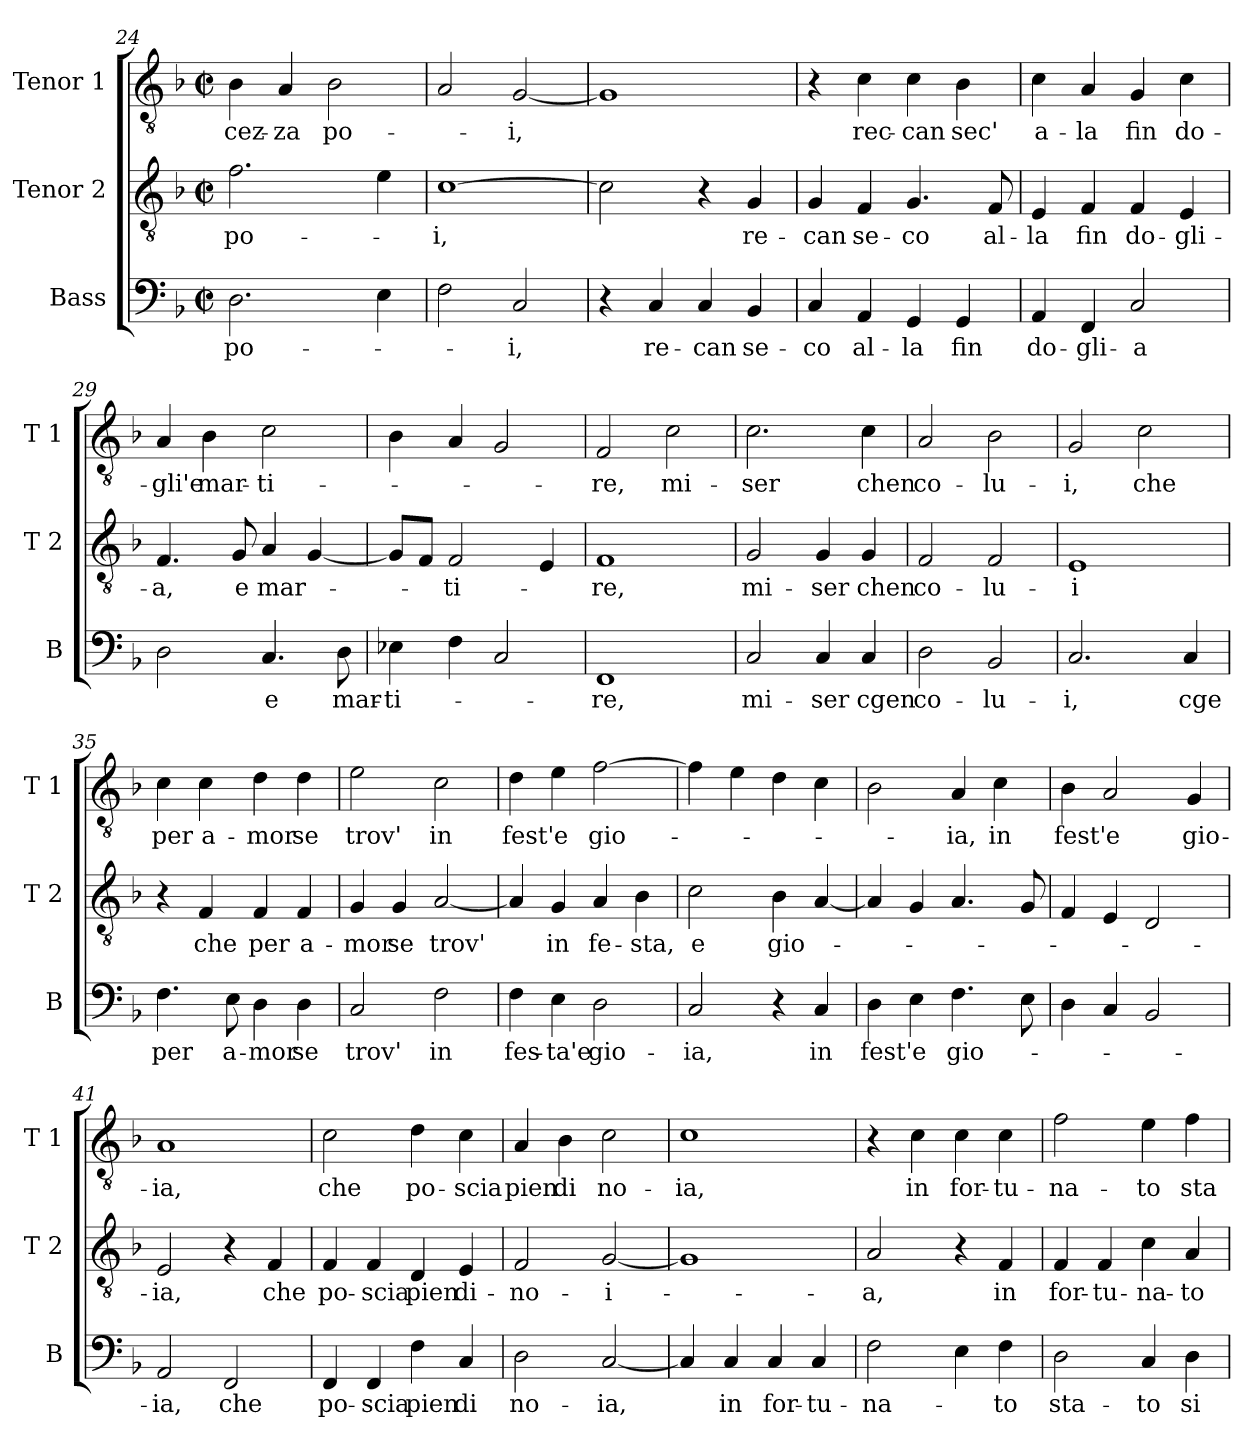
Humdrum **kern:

**kern	**text	**kern	**text	**kern	**text
*part3	*part3	*part2	*part2	*part1	*part1
*staff3	*staff3	*staff2	*staff2	*staff1	*staff1
*I"Bass	*	*I"Tenor 2	*	*I"Tenor 1	*
*I'B	*	*I'T 2	*	*I'T 1	*
!!LO:LB:g=z
*clefF4	*	*clefGv2	*	*clefGv2	*
*k[b-]	*	*k[b-]	*	*k[b-]	*
*F:	*	*F:	*	*F:	*
*M2/2	*	*M2/2	*	*M2/2	*
*met(c|)	*	*met(c|)	*	*met(c|)	*
=24	=24	=24	=24	=24	=24
!	!LO:LY:b	!	!LO:LY:b	!	!LO:LY:b
2.D\	po-	2.f\	po-	4B-\	-cez-
!	!	!	!	!	!LO:LY:b
.	.	.	.	4A/	-za
!	!	!	!	!	!LO:LY:b
.	.	.	.	2B-\	po-
4E\	.	4e\	.	.	.
=25	=25	=25	=25	=25	=25
!	!	!	!LO:LY:b	!	!
2F\	.	[1c	-i,	2A/	.
!	!LO:LY:b	!	!	!	!LO:LY:b
2C/	-i,	.	.	[2G/	-i,
=26	=26	=26	=26	=26	=26
4r	.	2c\]	.	1G]	.
!	!LO:LY:b	!	!	!	!
4C/	re-	.	.	.	.
!	!LO:LY:b	!	!	!	!
4C/	-can	4r	.	.	.
!	!LO:LY:b	!	!LO:LY:b	!	!
4BB-/	se-	4G/	re-	.	.
=27	=27	=27	=27	=27	=27
!	!LO:LY:b	!	!LO:LY:b	!	!
4C/	-co	4G/	-can	4r	.
!	!LO:LY:b	!	!LO:LY:b	!	!LO:LY:b
4AA/	al-	4F/	se-	4c\	rec-
!	!LO:LY:b	!	!LO:LY:b	!	!LO:LY:b
4GG/	-la	4.G/	-co	4c\	-can
!	!LO:LY:b	!	!	!	!LO:LY:b
4GG/	fin	.	.	4B-\	sec'
!	!	!	!LO:LY:b	!	!
.	.	8F/	al-	.	.
=28	=28	=28	=28	=28	=28
!	!LO:LY:b	!	!LO:LY:b	!	!LO:LY:b
4AA/	do-	4E/	-la	4c\	a-
!	!LO:LY:b	!	!LO:LY:b	!	!LO:LY:b
4FF/	-gli-	4F/	fin	4A/	-la
!	!LO:LY:b	!	!LO:LY:b	!	!LO:LY:b
2C/	-a	4F/	do-	4G/	fin
!	!	!	!LO:LY:b	!	!LO:LY:b
.	.	4E/	-gli-	4c\	do-
=29	=29	=29	=29	=29	=29
!	!	!	!LO:LY:b	!	!LO:LY:b
2D\	.	4.F/	-a,	4A/	-gli'e
!	!	!	!	!	!LO:LY:b
.	.	.	.	4B-\	mar-
!	!	!	!LO:LY:b	!	!
.	.	8G/	e	.	.
!	!LO:LY:b	!	!LO:LY:b	!	!LO:LY:b
4.C/	e	4A/	mar-	2c\	-ti-
.	.	[4G/	.	.	.
!	!LO:LY:b	!	!	!	!
8D\	mar-	.	.	.	.
!!LO:LB:g=z
=30	=30	=30	=30	=30	=30
!	!LO:LY:b	!	!	!	!
4E-X\	-ti-	8G/L]	.	4B-\	.
.	.	8F/J	.	.	.
!	!	!	!LO:LY:b	!	!
4F\	.	2F/	-ti-	4A/	.
2C/	.	.	.	2G/	.
.	.	4E/	.	.	.
=31	=31	=31	=31	=31	=31
!	!LO:LY:b	!	!LO:LY:b	!	!LO:LY:b
1FF	-re,	1F	-re,	2F/	-re,
!	!	!	!	!	!LO:LY:b
.	.	.	.	2c\	mi-
=32	=32	=32	=32	=32	=32
!	!LO:LY:b	!	!LO:LY:b	!	!LO:LY:b
2C/	mi-	2G/	mi-	2.c\	-ser
!	!LO:LY:b	!	!LO:LY:b	!	!
4C/	-ser	4G/	-ser	.	.
!	!LO:LY:b	!	!LO:LY:b	!	!LO:LY:b
4C/	cgen	4G/	chen	4c\	chen
=33	=33	=33	=33	=33	=33
!	!LO:LY:b	!	!LO:LY:b	!	!LO:LY:b
2D\	co-	2F/	co-	2A/	co-
!	!LO:LY:b	!	!LO:LY:b	!	!LO:LY:b
2BB-/	-lu-	2F/	-lu-	2B-\	-lu-
=34	=34	=34	=34	=34	=34
!	!LO:LY:b	!	!LO:LY:b	!	!LO:LY:b
2.C/	-i,	1E	-i	2G/	-i,
!	!	!	!	!	!LO:LY:b
.	.	.	.	2c\	che
!	!LO:LY:b	!	!	!	!
4C/	cge	.	.	.	.
=35	=35	=35	=35	=35	=35
!	!LO:LY:b	!	!	!	!LO:LY:b
4.F\	per	4r	.	4c\	per
!	!	!	!LO:LY:b	!	!LO:LY:b
.	.	4F/	che	4c\	a-
!	!LO:LY:b	!	!	!	!
8E\	a-	.	.	.	.
!	!LO:LY:b	!	!LO:LY:b	!	!LO:LY:b
4D\	-mor	4F/	per	4d\	-mor
!	!LO:LY:b	!	!LO:LY:b	!	!LO:LY:b
4D\	se	4F/	a-	4d\	se
=36	=36	=36	=36	=36	=36
!	!LO:LY:b	!	!LO:LY:b	!	!LO:LY:b
2C/	trov'	4G/	-mor	2e\	trov'
!	!	!	!LO:LY:b	!	!
.	.	4G/	se	.	.
!	!LO:LY:b	!	!LO:LY:b	!	!LO:LY:b
2F\	in	[2A/	trov'	2c\	in
!!LO:LB:g=z
=37	=37	=37	=37	=37	=37
!	!LO:LY:b	!	!	!	!LO:LY:b
4F\	fes-	4A/]	.	4d\	fest'
!	!LO:LY:b	!	!LO:LY:b	!	!LO:LY:b
4E\	-ta'e	4G/	in	4e\	e
!	!LO:LY:b	!	!LO:LY:b	!	!LO:LY:b
2D\	gio-	4A/	fe-	[2f\	gio-
!	!	!	!LO:LY:b	!	!
.	.	4B-\	-sta,	.	.
=38	=38	=38	=38	=38	=38
!	!LO:LY:b	!	!LO:LY:b	!	!
2C/	-ia,	2c\	e	4f\]	.
.	.	.	.	4e\	.
!	!	!	!LO:LY:b	!	!
4r	.	4B-\	gio-	4d\	.
!	!LO:LY:b	!	!	!	!
4C/	in	[4A/	.	4c\	.
=39	=39	=39	=39	=39	=39
!	!LO:LY:b	!	!	!	!
4D\	fest'	4A/]	.	2B-\	.
!	!LO:LY:b	!	!	!	!
4E\	e	4G/	.	.	.
!	!LO:LY:b	!	!	!	!LO:LY:b
4.F\	gio-	4.A/	.	4A/	-ia,
!	!	!	!	!	!LO:LY:b
.	.	.	.	4c\	in
8E\	.	8G/	.	.	.
=40	=40	=40	=40	=40	=40
!	!	!	!	!	!LO:LY:b
4D\	.	4F/	.	4B-\	fest'
!	!	!	!	!	!LO:LY:b
4C/	.	4E/	.	2A/	e
2BB-/	.	2D/	.	.	.
!	!	!	!	!	!LO:LY:b
.	.	.	.	4G/	gio-
=41	=41	=41	=41	=41	=41
!	!LO:LY:b	!	!LO:LY:b	!	!LO:LY:b
2AA/	-ia,	2E/	-ia,	1A	-ia,
!	!LO:LY:b	!	!	!	!
2FF/	che	4r	.	.	.
!	!	!	!LO:LY:b	!	!
.	.	4F/	che	.	.
=42	=42	=42	=42	=42	=42
!	!LO:LY:b	!	!LO:LY:b	!	!LO:LY:b
4FF/	po-	4F/	po-	2c\	che
!	!LO:LY:b	!	!LO:LY:b	!	!
4FF/	-scia	4F/	-scia	.	.
!	!LO:LY:b	!	!LO:LY:b	!	!LO:LY:b
4F\	pien	4D/	pien	4d\	po-
!	!LO:LY:b	!	!LO:LY:b	!	!LO:LY:b
4C/	di	4E/	di-	4c\	-scia
!!LO:PB:g=z
=43	=43	=43	=43	=43	=43
!	!LO:LY:b	!	!LO:LY:b	!	!LO:LY:b
2D\	no-	2F/	-no-	4A/	pien
!	!	!	!	!	!LO:LY:b
.	.	.	.	4B-\	di
!	!LO:LY:b	!	!LO:LY:b	!	!LO:LY:b
[2C/	-ia,	[2G/	-i-	2c\	no-
=44	=44	=44	=44	=44	=44
!	!	!	!	!	!LO:LY:b
4C/]	.	1G]	.	1c	-ia,
!	!LO:LY:b	!	!	!	!
4C/	in	.	.	.	.
!	!LO:LY:b	!	!	!	!
4C/	for-	.	.	.	.
!	!LO:LY:b	!	!	!	!
4C/	-tu-	.	.	.	.
=45	=45	=45	=45	=45	=45
!	!LO:LY:b	!	!LO:LY:b	!	!
2F\	-na-	2A/	-a,	4r	.
!	!	!	!	!	!LO:LY:b
.	.	.	.	4c\	in
!	!	!	!	!	!LO:LY:b
4E\	.	4r	.	4c\	for-
!	!LO:LY:b	!	!LO:LY:b	!	!LO:LY:b
4F\	-to	4F/	in	4c\	-tu-
=46	=46	=46	=46	=46	=46
!	!LO:LY:b	!	!LO:LY:b	!	!LO:LY:b
2D\	sta-	4F/	for-	2f\	-na-
!	!	!	!LO:LY:b	!	!
.	.	4F/	-tu-	.	.
!	!LO:LY:b	!	!LO:LY:b	!	!LO:LY:b
4C/	-to	4c\	-na-	4e\	-to
!	!LO:LY:b	!	!LO:LY:b	!	!LO:LY:b
4D\	si	4A/	-to	4f\	sta-
=	=	=	=	=	=
*-	*-	*-	*-	*-	*-
